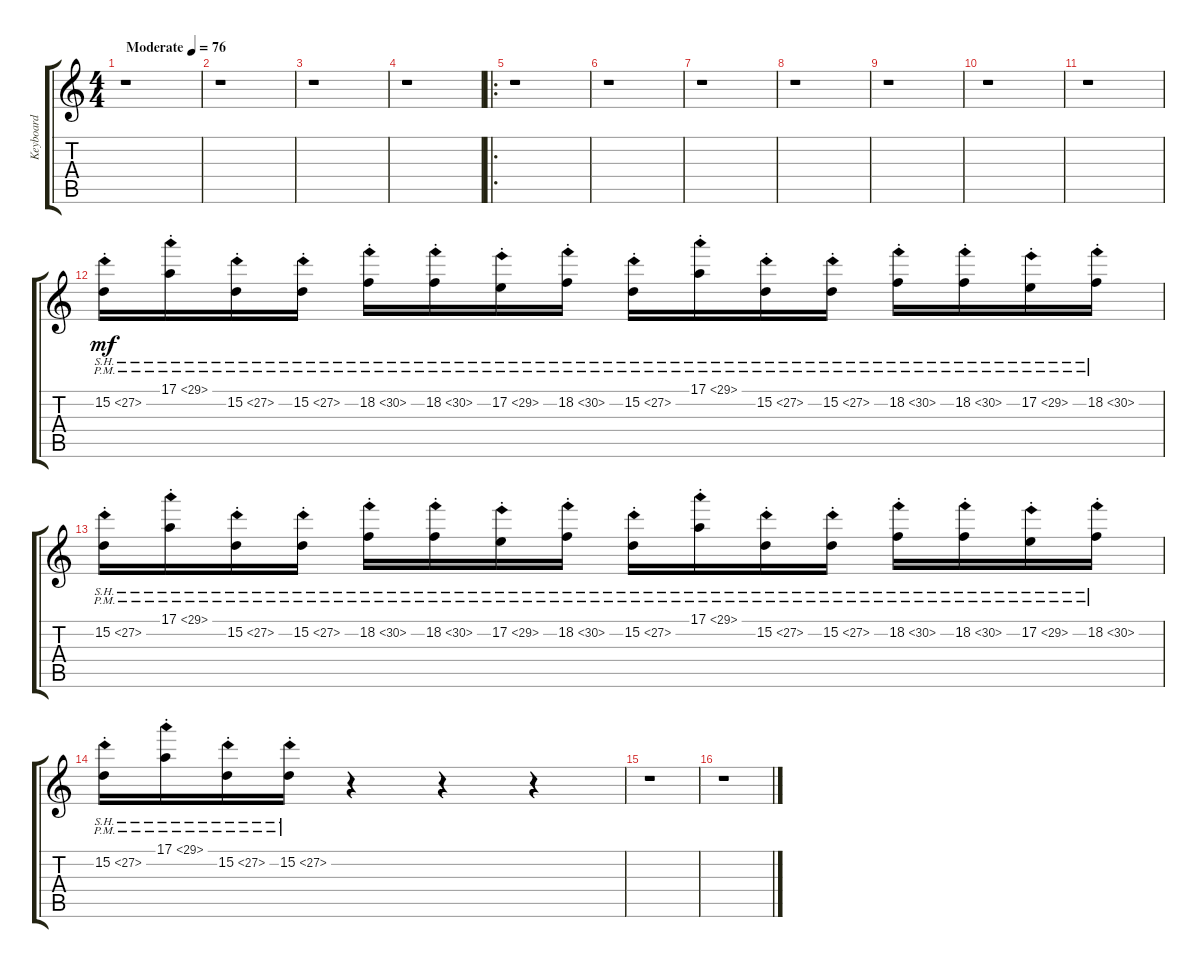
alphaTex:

\track ("Keyboard" "Keyboard") {instrument pizzicatostrings}
\staff {score tabs}
\tuning (E4 B3 G3 D3 A2 E2) {hide}
\ts (4 4)
\tempo (76 "Moderate")
\clef g2
\ks c
r.1{dy mf instrument pizzicatostrings} |
r.1 |
r.1 |
r.1 |
\ro
r.1 |
r.1 |
r.1 |
r.1 |
r.1 |
r.1 |
r.1 |
15.2{sh 12 pm st}.16 17.1{sh 12 pm st}.16 15.2{sh 12 pm st}.16 15.2{sh 12 pm st}.16 18.2{sh 12 pm st}.16 18.2{sh 12 pm st}.16 17.2{sh 12 pm st}.16 18.2{sh 12 pm st}.16 15.2{sh 12 pm st}.16 17.1{sh 12 pm st}.16 15.2{sh 12 pm st}.16 15.2{sh 12 pm st}.16 18.2{sh 12 pm st}.16 18.2{sh 12 pm st}.16 17.2{sh 12 pm st}.16 18.2{sh 12 pm st}.16 |
15.2{sh 12 pm st}.16 17.1{sh 12 pm st}.16 15.2{sh 12 pm st}.16 15.2{sh 12 pm st}.16 18.2{sh 12 pm st}.16 18.2{sh 12 pm st}.16 17.2{sh 12 pm st}.16 18.2{sh 12 pm st}.16 15.2{sh 12 pm st}.16 17.1{sh 12 pm st}.16 15.2{sh 12 pm st}.16 15.2{sh 12 pm st}.16 18.2{sh 12 pm st}.16 18.2{sh 12 pm st}.16 17.2{sh 12 pm st}.16 18.2{sh 12 pm st}.16 |
15.2{sh 12 pm st}.16 17.1{sh 12 pm st}.16 15.2{sh 12 pm st}.16 15.2{sh 12 pm st}.16 r.4 r.4 r.4 |
r.1 |
r.1
